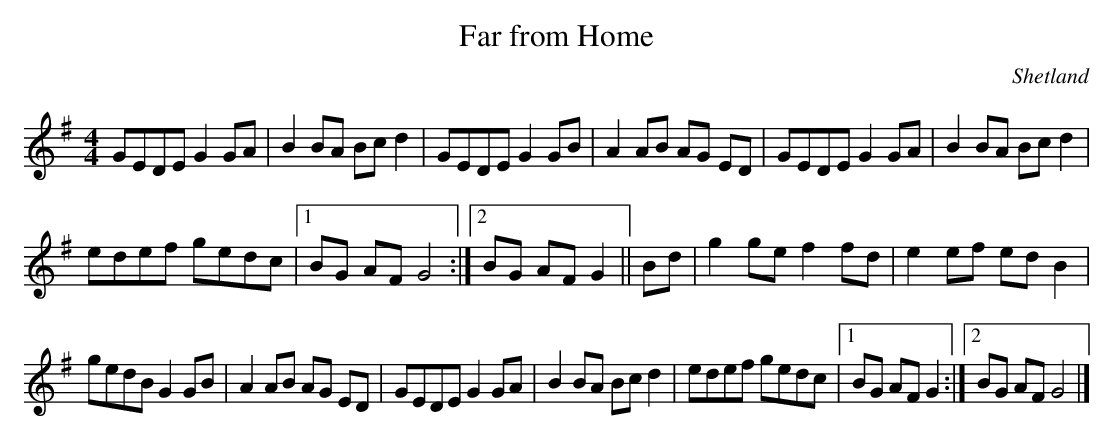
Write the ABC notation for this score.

X:1
T:Far from Home
O:Shetland
M:4/4
K:G
GEDE G2GA| B2BA Bcd2| GEDE G2GB| A2AB AG ED|\
GEDE G2GA| B2BA Bcd2|
edef gedc\
|1 BG AF G4:|2 BG AF G2||\
Bd|\
g2ge f2fd| e2ef edB2|
gedB G2GB| A2AB AG ED|\
GEDE G2GA| B2BA Bcd2| edef gedc\
|1 BG AF G2 :|2 BG AF G4 |]
